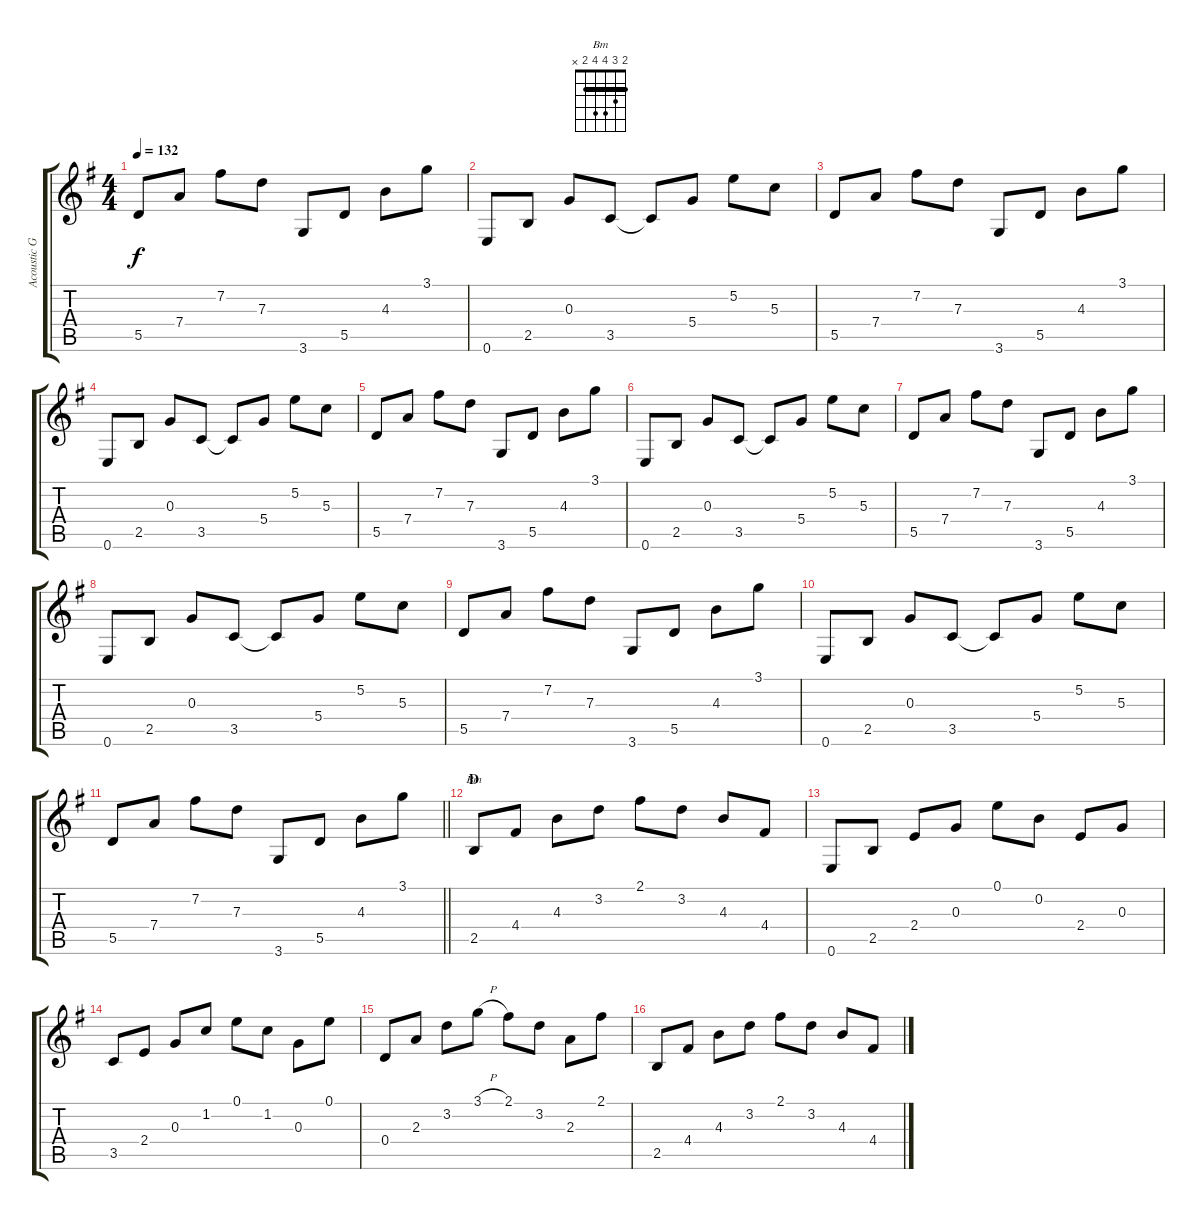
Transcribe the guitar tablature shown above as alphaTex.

\track ("Acoustic Guitar 2" "Acoustic G") {instrument acousticguitarsteel}
\staff {score tabs}
\tuning (E4 B3 G3 D3 A2 E2) {hide}
\chord ("Bm" 2 3 4 4 2 x) {barre 2}
\ts (4 4)
\tempo 132
\clef g2
\ks eminor
5.5.8{dy f} 7.4.8 7.2.8 7.3.8 3.6.8 5.5.8 4.3.8 3.1.8 |
0.6.8 2.5.8 0.3.8 3.5.8 3.5{t}.8 5.4.8 5.2.8 5.3.8 |
5.5.8 7.4.8 7.2.8 7.3.8 3.6.8 5.5.8 4.3.8 3.1.8 |
0.6.8 2.5.8 0.3.8 3.5.8 3.5{t}.8 5.4.8 5.2.8 5.3.8 |
5.5.8 7.4.8 7.2.8 7.3.8 3.6.8 5.5.8 4.3.8 3.1.8 |
0.6.8 2.5.8 0.3.8 3.5.8 3.5{t}.8 5.4.8 5.2.8 5.3.8 |
5.5.8 7.4.8 7.2.8 7.3.8 3.6.8 5.5.8 4.3.8 3.1.8 |
0.6.8 2.5.8 0.3.8 3.5.8 3.5{t}.8 5.4.8 5.2.8 5.3.8 |
5.5.8 7.4.8 7.2.8 7.3.8 3.6.8 5.5.8 4.3.8 3.1.8 |
0.6.8 2.5.8 0.3.8 3.5.8 3.5{t}.8 5.4.8 5.2.8 5.3.8 |
\barLineRight lightlight
5.5.8 7.4.8 7.2.8 7.3.8 3.6.8 5.5.8 4.3.8 3.1.8 |
\section ("" "D")
2.5.8{ch "Bm"} 4.4.8 4.3.8 3.2.8 2.1.8 3.2.8 4.3.8 4.4.8 |
0.6.8 2.5.8 2.4.8 0.3.8 0.1.8 0.2.8 2.4.8 0.3.8 |
3.5.8 2.4.8 0.3.8 1.2.8 0.1.8 1.2.8 0.3.8 0.1.8 |
0.4.8 2.3.8 3.2.8 3.1{h}.8 2.1.8 3.2.8 2.3.8 2.1.8 |
2.5.8 4.4.8 4.3.8 3.2.8 2.1.8 3.2.8 4.3.8 4.4.8
